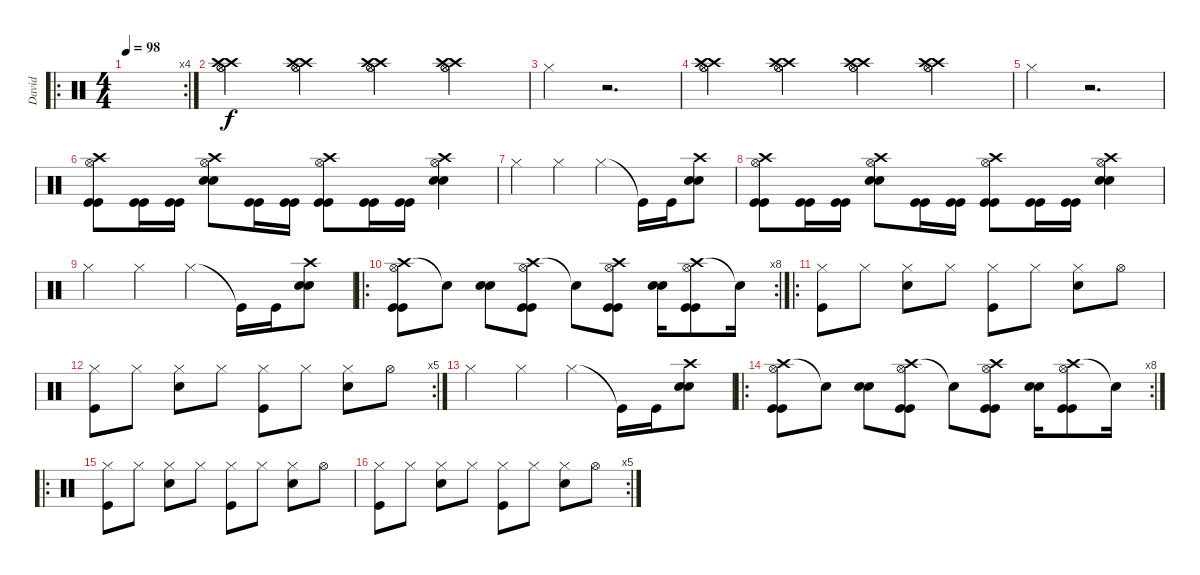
\track ("David" "David") {instrument percussion}
\staff {score}
\articulation defaults
\ro
\rc 4
\ts (4 4)
\tempo 98
\clef neutral
\ks c
|
("Crash high (hit)" "Crash high (hit)" "Hi-Hat (open)" "Hi-Hat (open)").4 ("Crash high (hit)" "Crash high (hit)" "Hi-Hat (open)" "Hi-Hat (open)").4 ("Crash high (hit)" "Crash high (hit)" "Hi-Hat (open)" "Hi-Hat (open)").4 ("Crash high (hit)" "Crash high (hit)" "Hi-Hat (open)" "Hi-Hat (open)").4 |
"Hi-Hat (closed)".4 r.2{d} |
("Crash high (hit)" "Crash high (hit)" "Hi-Hat (open)" "Hi-Hat (open)").4 ("Crash high (hit)" "Crash high (hit)" "Hi-Hat (open)" "Hi-Hat (open)").4 ("Crash high (hit)" "Crash high (hit)" "Hi-Hat (open)" "Hi-Hat (open)").4 ("Crash high (hit)" "Crash high (hit)" "Hi-Hat (open)" "Hi-Hat (open)").4 |
"Hi-Hat (closed)".4 r.2{d} |
("Crash high (hit)" "Kick (hit)" "Hi-Hat (open)" "Kick (hit)").8 ("Kick (hit)" "Kick (hit)").16 ("Kick (hit)" "Kick (hit)").16 ("Crash high (hit)" "Snare (hit) 2" "Hi-Hat (open)" "Snare (hit) 2").8 ("Kick (hit)" "Kick (hit)").16 ("Kick (hit)" "Kick (hit)").16 ("Crash high (hit)" "Kick (hit)" "Hi-Hat (open)" "Kick (hit)").8 ("Kick (hit)" "Kick (hit)").16 ("Kick (hit)" "Kick (hit)").16 ("Crash high (hit)" "Snare (hit) 2" "Hi-Hat (open)" "Snare (hit) 2").4 |
"Hi-Hat (closed)".4 "Hi-Hat (closed)".4 "Hi-Hat (closed)".4 "Kick (hit)"{t}.16 "Kick (hit)".16 ("Snare (hit) 2" "Crash high (hit)" "Snare (hit) 2").8 |
("Crash high (hit)" "Kick (hit)" "Hi-Hat (open)" "Kick (hit)").8 ("Kick (hit)" "Kick (hit)").16 ("Kick (hit)" "Kick (hit)").16 ("Crash high (hit)" "Snare (hit) 2" "Hi-Hat (open)" "Snare (hit) 2").8 ("Kick (hit)" "Kick (hit)").16 ("Kick (hit)" "Kick (hit)").16 ("Crash high (hit)" "Kick (hit)" "Hi-Hat (open)" "Kick (hit)").8 ("Kick (hit)" "Kick (hit)").16 ("Kick (hit)" "Kick (hit)").16 ("Crash high (hit)" "Snare (hit) 2" "Hi-Hat (open)" "Snare (hit) 2").4 |
"Hi-Hat (closed)".4 "Hi-Hat (closed)".4 "Hi-Hat (closed)".4 "Kick (hit)"{t}.16 "Kick (hit)".16 ("Snare (hit) 2" "Crash high (hit)" "Snare (hit) 2").8 |
\ro
\rc 8
("Crash high (hit)" "Hi-Hat (open)" "Kick (hit)" "Kick (hit)").8 "Snare (hit)"{t}.8 ("Snare (hit) 2" "Snare (hit) 2").8 ("Crash high (hit)" "Hi-Hat (open)" "Kick (hit)" "Kick (hit)").8 "Snare (hit)"{t}.8 ("Crash high (hit)" "Hi-Hat (open)" "Kick (hit)" "Kick (hit)").8 ("Snare (hit) 2" "Snare (hit) 2").16 ("Crash high (hit)" "Hi-Hat (open)" "Kick (hit)" "Kick (hit)").8 "Snare (hit)"{t}.16 |
\ro
("Kick (hit)" "Hi-Hat (closed)").8 "Hi-Hat (closed)".8 ("Snare (hit) 2" "Hi-Hat (closed)").8 "Hi-Hat (closed)".8 ("Kick (hit)" "Hi-Hat (closed)").8 "Hi-Hat (closed)".8 ("Snare (hit) 2" "Hi-Hat (closed)").8 "Hi-Hat (open)".8 |
\rc 5
("Kick (hit)" "Hi-Hat (closed)").8 "Hi-Hat (closed)".8 ("Snare (hit) 2" "Hi-Hat (closed)").8 "Hi-Hat (closed)".8 ("Kick (hit)" "Hi-Hat (closed)").8 "Hi-Hat (closed)".8 ("Snare (hit) 2" "Hi-Hat (closed)").8 "Hi-Hat (open)".8 |
"Hi-Hat (closed)".4 "Hi-Hat (closed)".4 "Hi-Hat (closed)".4 "Kick (hit)"{t}.16 "Kick (hit)".16 ("Snare (hit) 2" "Crash high (hit)" "Snare (hit) 2").8 |
\ro
\rc 8
("Crash high (hit)" "Hi-Hat (open)" "Kick (hit)" "Kick (hit)").8 "Snare (hit)"{t}.8 ("Snare (hit) 2" "Snare (hit) 2").8 ("Crash high (hit)" "Hi-Hat (open)" "Kick (hit)" "Kick (hit)").8 "Snare (hit)"{t}.8 ("Crash high (hit)" "Hi-Hat (open)" "Kick (hit)" "Kick (hit)").8 ("Snare (hit) 2" "Snare (hit) 2").16 ("Crash high (hit)" "Hi-Hat (open)" "Kick (hit)" "Kick (hit)").8 "Snare (hit)"{t}.16 |
\ro
("Kick (hit)" "Hi-Hat (closed)").8 "Hi-Hat (closed)".8 ("Snare (hit) 2" "Hi-Hat (closed)").8 "Hi-Hat (closed)".8 ("Kick (hit)" "Hi-Hat (closed)").8 "Hi-Hat (closed)".8 ("Snare (hit) 2" "Hi-Hat (closed)").8 "Hi-Hat (open)".8 |
\rc 5
("Kick (hit)" "Hi-Hat (closed)").8 "Hi-Hat (closed)".8 ("Snare (hit) 2" "Hi-Hat (closed)").8 "Hi-Hat (closed)".8 ("Kick (hit)" "Hi-Hat (closed)").8 "Hi-Hat (closed)".8 ("Snare (hit) 2" "Hi-Hat (closed)").8 "Hi-Hat (open)".8
